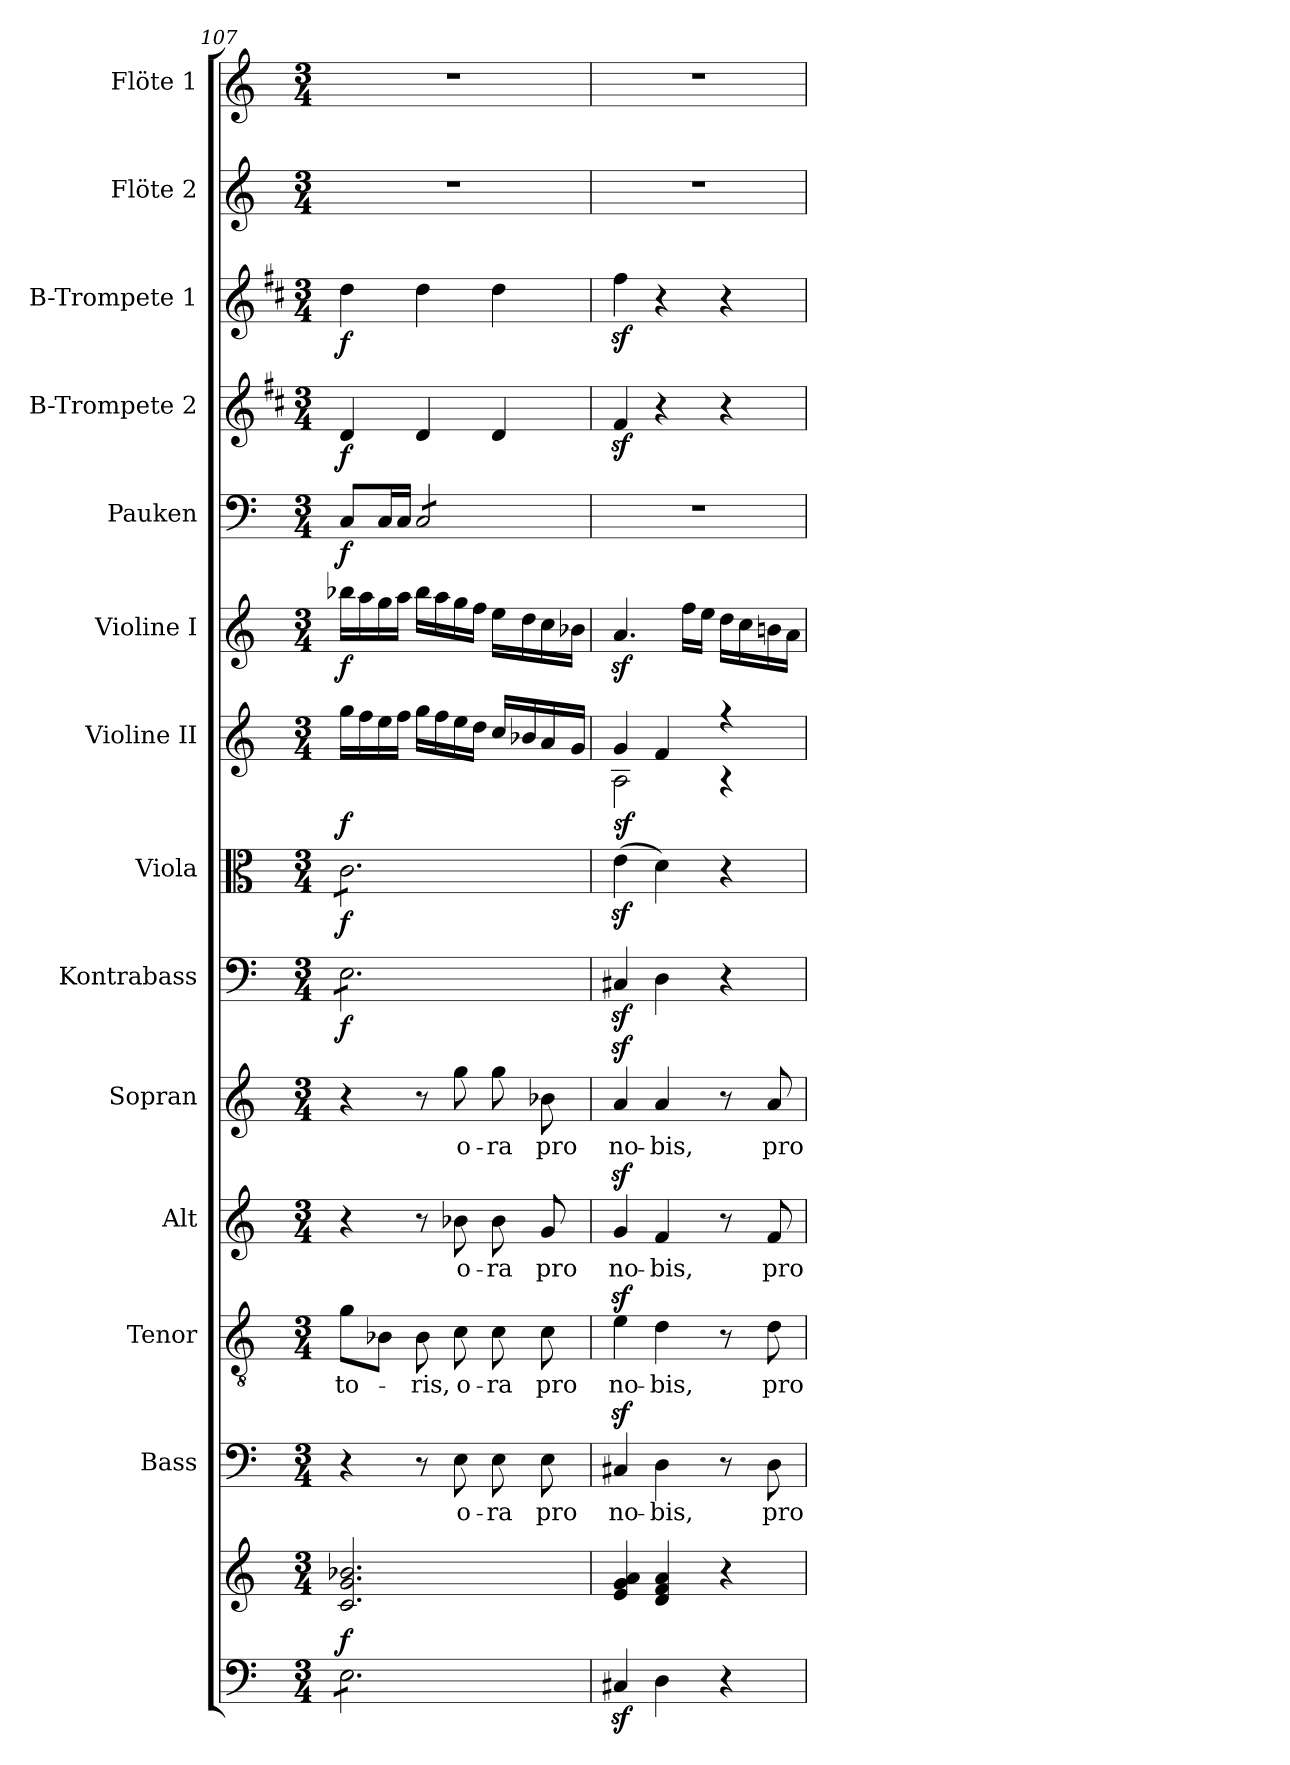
**kern	**kern	**dynam	**kern	**text	**kern	**text	**kern	**text	**kern	**text	**kern	**dynam	**kern	**dynam	**kern	**dynam	**kern	**dynam	**kern	**dynam	**kern	**dynam	**kern	**dynam	**kern	**kern
*part14	*part14	*part14	*part13	*part13	*part12	*part12	*part11	*part11	*part10	*part10	*part9	*part9	*part8	*part8	*part7	*part7	*part6	*part6	*part5	*part5	*part4	*part4	*part3	*part3	*part2	*part1
*staff15	*staff14	*staff14/15	*staff13	*staff13	*staff12	*staff12	*staff11	*staff11	*staff10	*staff10	*staff9	*staff9	*staff8	*staff8	*staff7	*staff7	*staff6	*staff6	*staff5	*staff5	*staff4	*staff4	*staff3	*staff3	*staff2	*staff1
*	*	*	*I"Bass	*	*I"Tenor	*	*I"Alt	*	*I"Sopran	*	*I"Kontrabass	*	*I"Viola	*	*I"Violine II	*	*I"Violine I	*	*I"Pauken	*	*I"B-Trompete 2	*	*I"B-Trompete 1	*	*I"Flöte 2	*I"Flöte 1
*	*	*	*I'B.	*	*I'T.	*	*I'A.	*	*I'S.	*	*I'Kb.	*	*I'Vla.	*	*I'Vl. II	*	*I'Vl. I	*	*I'Pk.	*	*I'B Trp. 2	*	*I'B Trp. 1	*	*I'Fl. 2	*I'Fl. 1
*clefF4	*clefG2	*	*clefF4	*	*clefGv2	*	*clefG2	*	*clefG2	*	*clefF4	*	*clefC3	*	*clefG2	*	*clefG2	*	*clefF4	*	*clefG2	*	*clefG2	*	*clefG2	*clefG2
*	*	*	*	*	*	*	*	*	*	*	*ITrd7c12	*	*	*	*	*	*	*	*	*	*ITrd1c2	*	*ITrd1c2	*	*	*
*k[]	*k[]	*	*k[]	*	*k[]	*	*k[]	*	*k[]	*	*k[]	*	*k[]	*	*k[]	*	*k[]	*	*k[]	*	*k[]	*	*k[]	*	*k[]	*k[]
*C:	*C:	*	*C:	*	*C:	*	*C:	*	*C:	*	*C:	*	*C:	*	*C:	*	*C:	*	*C:	*	*C:	*	*C:	*	*C:	*C:
*M3/4	*M3/4	*	*M3/4	*	*M3/4	*	*M3/4	*	*M3/4	*	*M3/4	*	*M3/4	*	*M3/4	*	*M3/4	*	*M3/4	*	*M3/4	*	*M3/4	*	*M3/4	*M3/4
=107	=107	=107	=107	=107	=107	=107	=107	=107	=107	=107	=107	=107	=107	=107	=107	=107	=107	=107	=107	=107	=107	=107	=107	=107	=107	=107
!	!	!LO:DY:a=2	!	!	!	!LO:LY:b	!	!	!	!	!	!LO:DY:b	!	!LO:DY:b	!	!LO:DY:b	!	!LO:DY:b	!	!LO:DY:b	!	!LO:DY:b	!	!LO:DY:b	!	!
*tremolo	*	*	*	*	*	*	*	*	*	*	*	*	*	*	*	*	*	*	*	*	*	*	*	*	*	*
*	*	*	*	*	*	*	*	*	*	*	*tremolo	*	*	*	*	*	*	*	*	*	*	*	*	*	*	*
*	*	*	*	*	*	*	*	*	*	*	*	*	*tremolo	*	*	*	*	*	*	*	*	*	*	*	*	*
8E\L	2.c/ 2.g/ 2.b-X/	f	4r	.	8g\L	-to-	4r	.	4r	.	8EE\L	f	8c\L	f	16gg\LL	f	16bb-X\LL	f	8C/L	f	4c/	f	4cc\	f	2.r	2.r
.	.	.	.	.	.	.	.	.	.	.	.	.	.	.	16ff\	.	16aa\	.	.	.	.	.	.	.	.	.
8E\	.	.	.	.	8B-X\J	.	.	.	.	.	8EE\	.	8c\	.	16ee\	.	16gg\	.	16C/L	.	.	.	.	.	.	.
.	.	.	.	.	.	.	.	.	.	.	.	.	.	.	16ff\JJ	.	16aa\JJ	.	16C/JJ	.	.	.	.	.	.	.
!	!	!	!	!	!	!LO:LY:b	!	!	!	!	!	!	!	!	!	!	!	!	!	!	!	!	!	!	!	!
*	*	*	*	*	*	*	*	*	*	*	*	*	*	*	*	*	*	*	*tremolo	*	*	*	*	*	*	*
8E\	.	.	8r	.	8B-\	-ris,	8r	.	8r	.	8EE\	.	8c\	.	16gg\LL	.	16bb-\LL	.	8C/L	.	4c/	.	4cc\	.	.	.
.	.	.	.	.	.	.	.	.	.	.	.	.	.	.	16ff\	.	16aa\	.	.	.	.	.	.	.	.	.
!	!	!	!	!LO:LY:b	!	!LO:LY:b	!	!LO:LY:b	!	!LO:LY:b	!	!	!	!	!	!	!	!	!	!	!	!	!	!	!	!
8E\	.	.	8E\	o-	8c\	o-	8b-X\	o-	8gg\	o-	8EE\	.	8c\	.	16ee\	.	16gg\	.	8C/	.	.	.	.	.	.	.
.	.	.	.	.	.	.	.	.	.	.	.	.	.	.	16dd\JJ	.	16ff\JJ	.	.	.	.	.	.	.	.	.
!	!	!	!	!LO:LY:b	!	!LO:LY:b	!	!LO:LY:b	!	!LO:LY:b	!	!	!	!	!	!	!	!	!	!	!	!	!	!	!	!
8E\	.	.	8E\	-ra	8c\	-ra	8b-\	-ra	8gg\	-ra	8EE\	.	8c\	.	16cc/LL	.	16ee\LL	.	8C/	.	4c/	.	4cc\	.	.	.
.	.	.	.	.	.	.	.	.	.	.	.	.	.	.	16b-X/	.	16dd\	.	.	.	.	.	.	.	.	.
!	!	!	!	!LO:LY:b	!	!LO:LY:b	!	!LO:LY:b	!	!LO:LY:b	!	!	!	!	!	!	!	!	!	!	!	!	!	!	!	!
8E\J	.	.	8E\	pro	8c\	pro	8g/	pro	8b-X\	pro	8EE\J	.	8c\J	.	16a/	.	16cc\	.	8C/J	.	.	.	.	.	.	.
*	*	*	*	*	*	*	*	*	*	*	*	*	*	*	*	*	*	*	*Xtremolo	*	*	*	*	*	*	*
*	*	*	*	*	*	*	*	*	*	*	*	*	*Xtremolo	*	*	*	*	*	*	*	*	*	*	*	*	*
*	*	*	*	*	*	*	*	*	*	*	*Xtremolo	*	*	*	*	*	*	*	*	*	*	*	*	*	*	*
*Xtremolo	*	*	*	*	*	*	*	*	*	*	*	*	*	*	*	*	*	*	*	*	*	*	*	*	*	*
.	.	.	.	.	.	.	.	.	.	.	.	.	.	.	16g/JJ	.	16b-X\JJ	.	.	.	.	.	.	.	.	.
=108	=108	=108	=108	=108	=108	=108	=108	=108	=108	=108	=108	=108	=108	=108	=108	=108	=108	=108	=108	=108	=108	=108	=108	=108	=108	=108
!	!	!	!	!LO:LY:b	!	!LO:LY:b	!	!LO:LY:b	!	!LO:LY:b	!	!	!	!	!	!LO:DY:b	!	!	!	!	!	!	!	!	!	!
*	*	*	*	*	*	*	*	*	*	*	*	*	*	*	*^	*	*	*	*	*	*	*	*	*	*	*
4C#Xz>/	4e/ 4g/ 4a/	.	4C#Xz>/	no-	4ez>\	no-	4gz>/	no-	4az>/	no-	4CC#Xz</	.	(>4ez<\	.	4g/	2A\	sf	4.az</	.	2.r	.	4ez</	.	4eez<\	.	2.r	2.r
!	!	!	!	!LO:LY:b	!	!LO:LY:b	!	!LO:LY:b	!	!LO:LY:b	!	!	!	!	!	!	!	!	!	!	!	!	!	!	!	!	!
4D\	4d/ 4f/ 4a/	.	4D\	-bis,	4d\	-bis,	4f/	-bis,	4a/	-bis,	4DD\	.	4d\)	.	4f/	.	.	.	.	.	.	4r	.	4r	.	.	.
.	.	.	.	.	.	.	.	.	.	.	.	.	.	.	.	.	.	16ff\LL	.	.	.	.	.	.	.	.	.
.	.	.	.	.	.	.	.	.	.	.	.	.	.	.	.	.	.	16ee\JJ	.	.	.	.	.	.	.	.	.
4r	4r	.	8r	.	8r	.	8r	.	8r	.	4r	.	4r	.	4r	4r	.	16dd\LL	.	.	.	4r	.	4r	.	.	.
.	.	.	.	.	.	.	.	.	.	.	.	.	.	.	.	.	.	16cc\	.	.	.	.	.	.	.	.	.
!	!	!	!	!LO:LY:b	!	!LO:LY:b	!	!LO:LY:b	!	!LO:LY:b	!	!	!	!	!	!	!	!	!	!	!	!	!	!	!	!	!
.	.	.	8D\	pro	8d\	pro	8f/	pro	8a/	pro	.	.	.	.	.	.	.	16bn\	.	.	.	.	.	.	.	.	.
.	.	.	.	.	.	.	.	.	.	.	.	.	.	.	.	.	.	16a\JJ	.	.	.	.	.	.	.	.	.
*	*	*	*	*	*	*	*	*	*	*	*	*	*	*	*v	*v	*	*	*	*	*	*	*	*	*	*	*
=	=	=	=	=	=	=	=	=	=	=	=	=	=	=	=	=	=	=	=	=	=	=	=	=	=	=
*-	*-	*-	*-	*-	*-	*-	*-	*-	*-	*-	*-	*-	*-	*-	*-	*-	*-	*-	*-	*-	*-	*-	*-	*-	*-	*-
